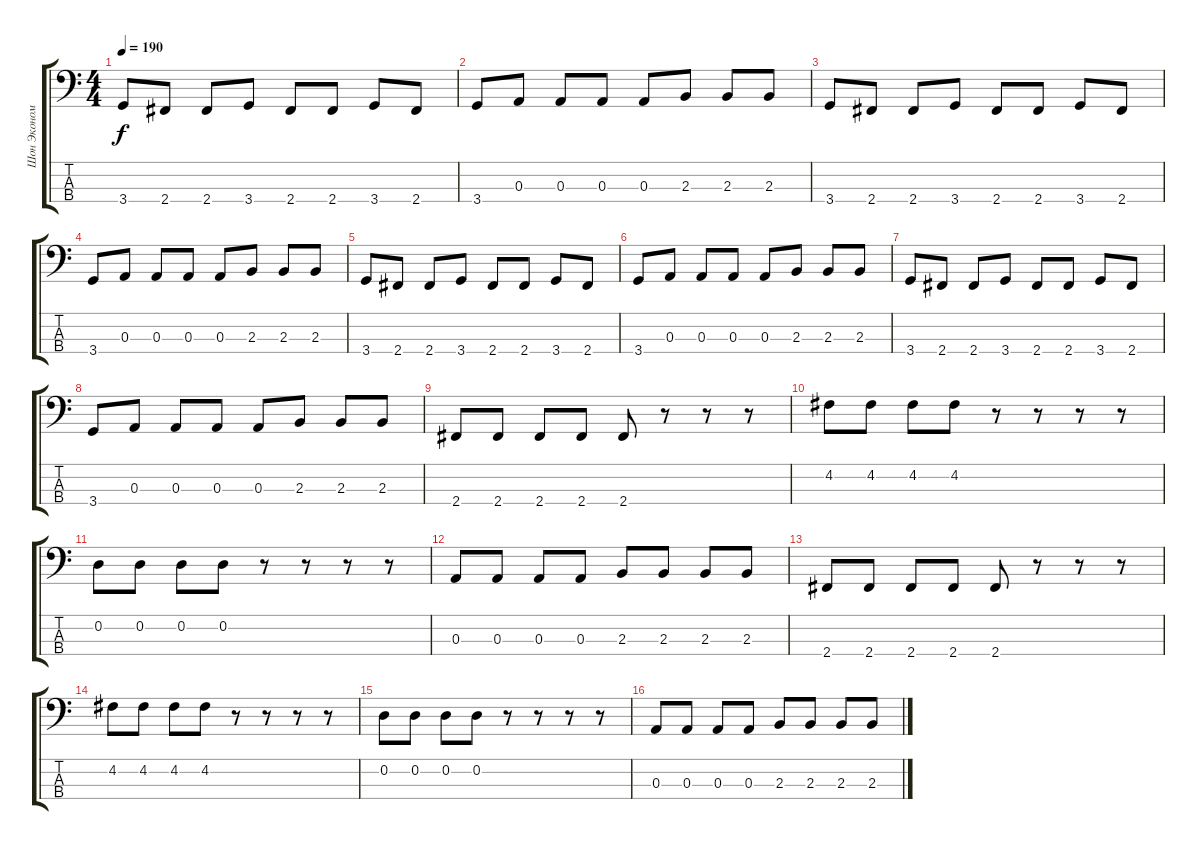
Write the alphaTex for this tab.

\track ("Шон Экономаки" "Шон Эконом") {instrument electricbasspick}
\staff {score tabs}
\tuning (G2 D2 A1 E1) {hide}
\ts (4 4)
\tempo 190
\clef f4
\ks c
3.4.8{dy f} 2.4.8 2.4.8 3.4.8 2.4.8 2.4.8 3.4.8 2.4.8 |
3.4.8 0.3.8 0.3.8 0.3.8 0.3.8 2.3.8 2.3.8 2.3.8 |
3.4.8 2.4.8 2.4.8 3.4.8 2.4.8 2.4.8 3.4.8 2.4.8 |
3.4.8 0.3.8 0.3.8 0.3.8 0.3.8 2.3.8 2.3.8 2.3.8 |
3.4.8 2.4.8 2.4.8 3.4.8 2.4.8 2.4.8 3.4.8 2.4.8 |
3.4.8 0.3.8 0.3.8 0.3.8 0.3.8 2.3.8 2.3.8 2.3.8 |
3.4.8 2.4.8 2.4.8 3.4.8 2.4.8 2.4.8 3.4.8 2.4.8 |
3.4.8 0.3.8 0.3.8 0.3.8 0.3.8 2.3.8 2.3.8 2.3.8 |
2.4.8 2.4.8 2.4.8 2.4.8 2.4.8 r.8 r.8 r.8 |
4.2.8 4.2.8 4.2.8 4.2.8 r.8 r.8 r.8 r.8 |
0.2.8 0.2.8 0.2.8 0.2.8 r.8 r.8 r.8 r.8 |
0.3.8 0.3.8 0.3.8 0.3.8 2.3.8 2.3.8 2.3.8 2.3.8 |
2.4.8 2.4.8 2.4.8 2.4.8 2.4.8 r.8 r.8 r.8 |
4.2.8 4.2.8 4.2.8 4.2.8 r.8 r.8 r.8 r.8 |
0.2.8 0.2.8 0.2.8 0.2.8 r.8 r.8 r.8 r.8 |
0.3.8 0.3.8 0.3.8 0.3.8 2.3.8 2.3.8 2.3.8 2.3.8
